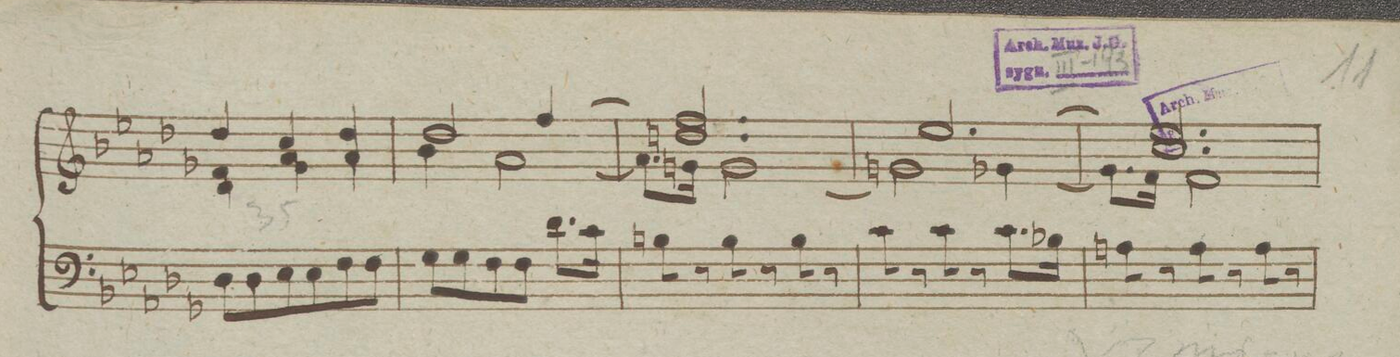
**kern
*I"Organo.
*clefF4
*k[b-e-a-d-g-]
*M3/4
8D-\L
8D-\
8E-\
8E-\
8F\
8F\J
=36
8G-\L
8G-\
8F\
8F\J
8.d-\L
16c\Jk
=37
8Bn\
8r
8B\
8r
8B\
8r
=38
8c\
8r
8c\
8r
8.c\L
16B-X\Jk
=39
8An\
8r
8A\
8r
8A\
8r
=40
*-
